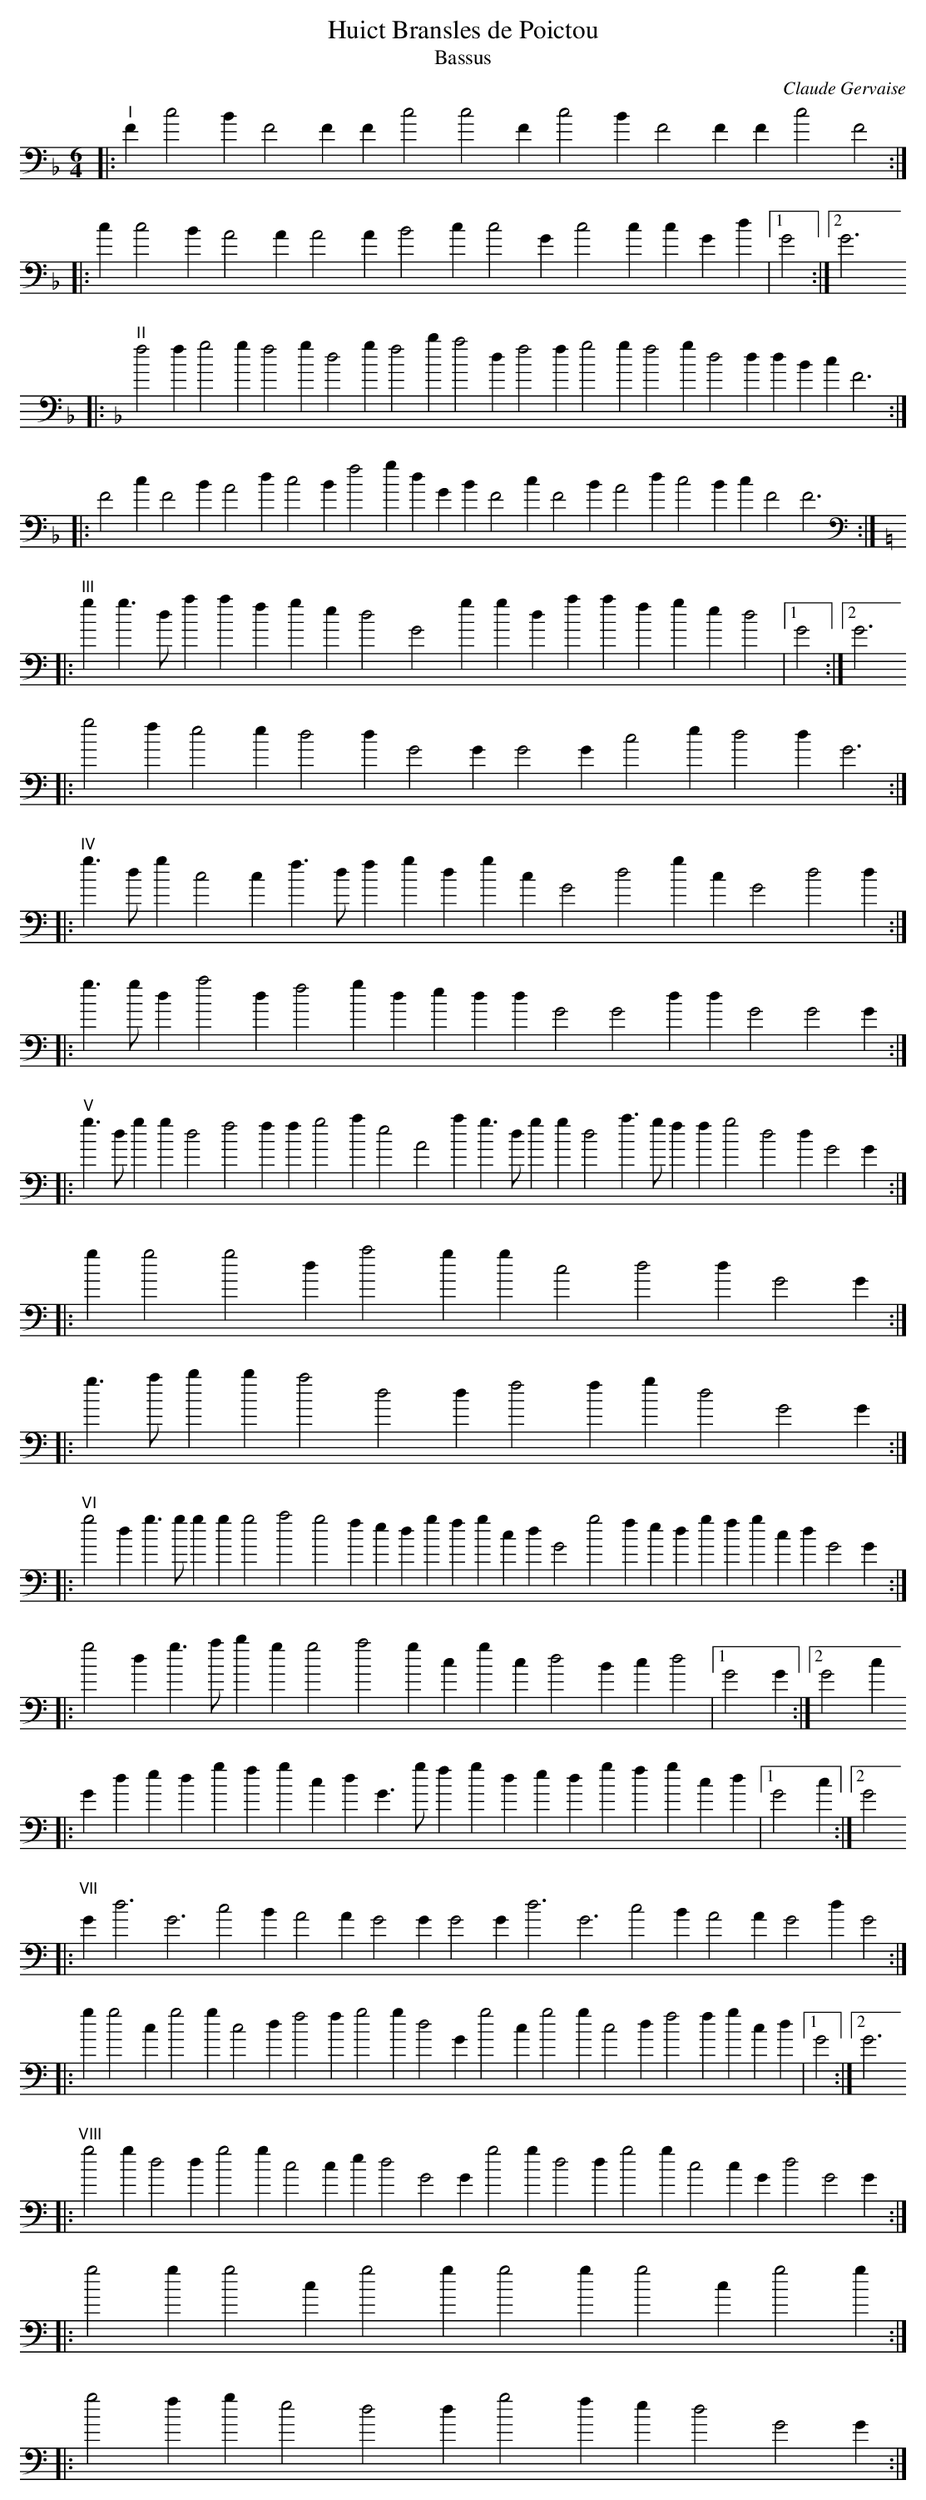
X:1
T:Huict Bransles de Poictou
T:Bassus
C:Claude Gervaise
M:6/4
L:1/4
K:G dor bass
|:"I"F c2 B F2 F F c2 c2 F c2 B F2 F F c2 F2 :|
|:c c2 B A2 A A2 A B2 c c2 G c2 c c G d |1 G2 :|2 G3
K:F bass
|:"II"f2 f g2 g f2 g d2 g f2 b a2 d f2 f g2 g f2 g d2 d d B c F3 :|
|:F2 c F2 B A2 d c2 B f2 g d G B F2 c F2 B A2 d c2 B c F2 F3 :|
K:G mix bass
|:"III"g g > d a a f g e d2 G2 g g d a a f g e d2 |1 G2 :|2 G3
|:g2 f e2 e d2 d G2 G G2 G c2 e d2 d G3 :|
|:"IV"g > d g c2 c f > d f g d g c G2 d2 g c G2 d2 d :|
|:g > g d a2 d f2 g d e d d G2 G2 d d G2 G2 G :|
|:"V"g > d g g d2 f2 f f g2 a e2 A2 a g > d g g d2 a > g f f g2 d2 d G2 G :|
|:g g2 g2 d a2 g g c2 d2 d G2 G :|
|:g > a b b a2 d2 d f2 f g d2 G2 G :|
|:"VI"g2 d g > g g g g2 a2 g2 f e d g f g c d G2 g2 f e d g f g c d G2 G :|
|:g2 d g > a b g g2 a2 g c g c d2 B c d2 |1 G2 G :|2 G2 c
|:G d e d g f g c d G > g f g d e d g f g c d |1 G2 c :|2 G2
|:"VII"G d3 G3 c2 B A2 A G2 G G2 G d3 G3 c2 B A2 A G2 d G2 :|
|:g g2 c g2 g c2 d f2 f g2 g d2 G g2 c g2 g c2 d f2 f g c d |1 G2 :|2 G3
|:"VIII"g2 g d2 d g2 g c2 c e d2 G2 G g2 g d2 d g2 g c2 c G d2 G2 G :|
|:g2 g g2 c g2 g g2 g g2 c g2 g :|
|:g2 f g e2 d2 d g2 f e d2 G2 G :|
